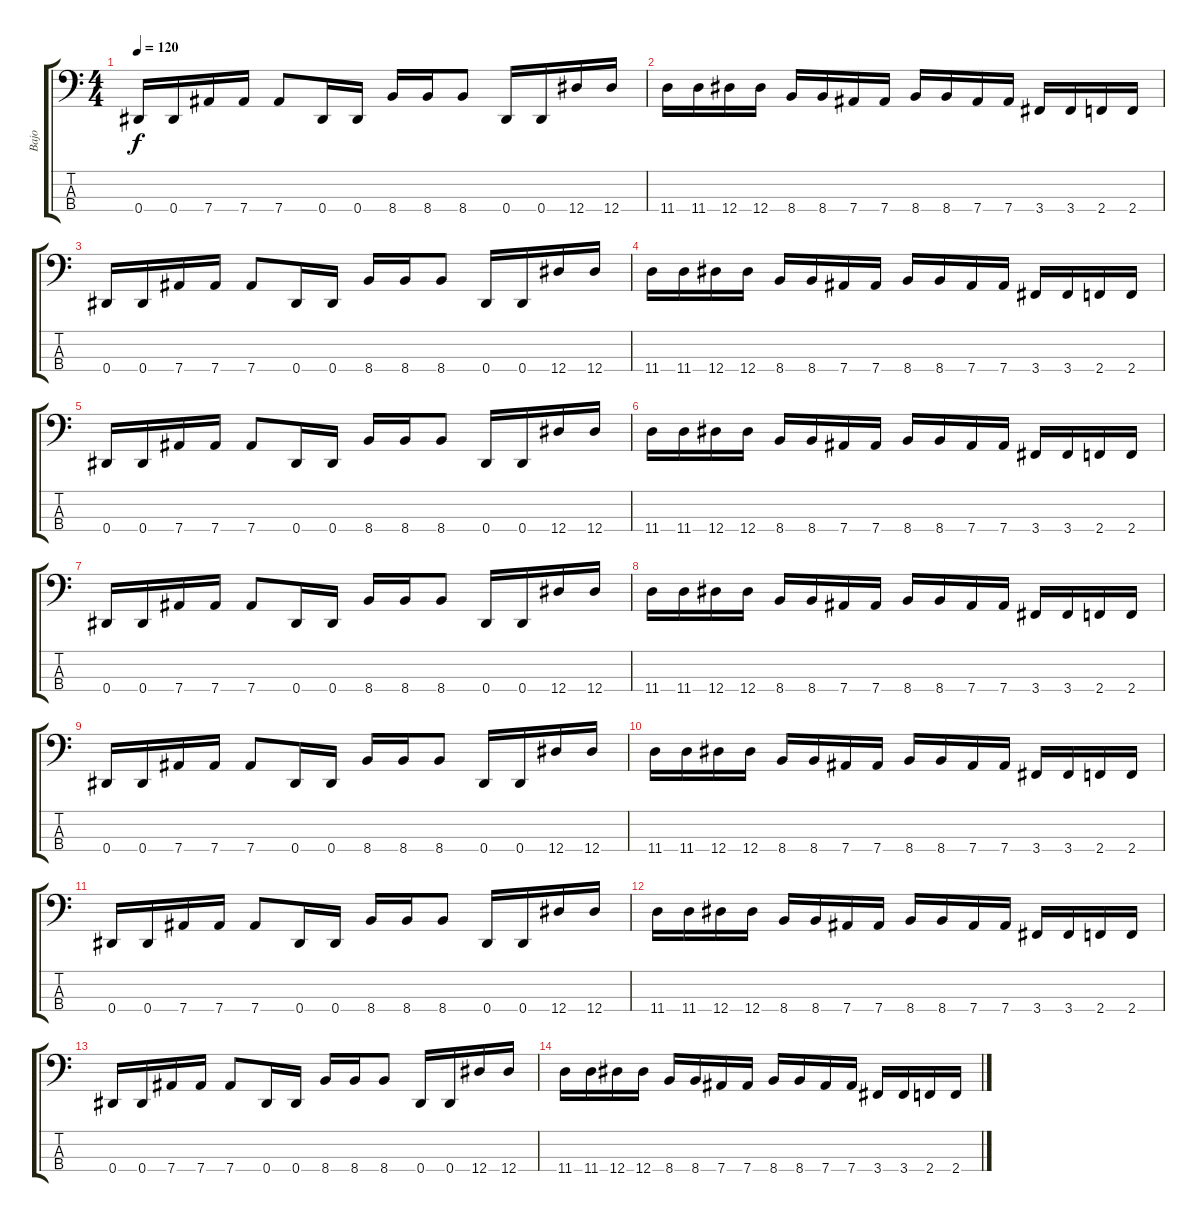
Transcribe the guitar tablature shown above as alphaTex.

\track ("Bajo" "Bajo") {instrument electricbassfinger}
\staff {score tabs}
\tuning (Gb2 Db2 Ab1 Eb1) {hide}
\ts (4 4)
\tempo 120
\clef f4
\ks c
0.4.16{dy f} 0.4.16 7.4.16 7.4.16 7.4.8 0.4.16 0.4.16 8.4.16 8.4.16 8.4.8 0.4.16 0.4.16 12.4.16 12.4.16 |
11.4.16 11.4.16 12.4.16 12.4.16 8.4.16 8.4.16 7.4.16 7.4.16 8.4.16 8.4.16 7.4.16 7.4.16 3.4.16 3.4.16 2.4.16 2.4.16 |
0.4.16 0.4.16 7.4.16 7.4.16 7.4.8 0.4.16 0.4.16 8.4.16 8.4.16 8.4.8 0.4.16 0.4.16 12.4.16 12.4.16 |
11.4.16 11.4.16 12.4.16 12.4.16 8.4.16 8.4.16 7.4.16 7.4.16 8.4.16 8.4.16 7.4.16 7.4.16 3.4.16 3.4.16 2.4.16 2.4.16 |
0.4.16 0.4.16 7.4.16 7.4.16 7.4.8 0.4.16 0.4.16 8.4.16 8.4.16 8.4.8 0.4.16 0.4.16 12.4.16 12.4.16 |
11.4.16 11.4.16 12.4.16 12.4.16 8.4.16 8.4.16 7.4.16 7.4.16 8.4.16 8.4.16 7.4.16 7.4.16 3.4.16 3.4.16 2.4.16 2.4.16 |
0.4.16 0.4.16 7.4.16 7.4.16 7.4.8 0.4.16 0.4.16 8.4.16 8.4.16 8.4.8 0.4.16 0.4.16 12.4.16 12.4.16 |
11.4.16 11.4.16 12.4.16 12.4.16 8.4.16 8.4.16 7.4.16 7.4.16 8.4.16 8.4.16 7.4.16 7.4.16 3.4.16 3.4.16 2.4.16 2.4.16 |
0.4.16 0.4.16 7.4.16 7.4.16 7.4.8 0.4.16 0.4.16 8.4.16 8.4.16 8.4.8 0.4.16 0.4.16 12.4.16 12.4.16 |
11.4.16 11.4.16 12.4.16 12.4.16 8.4.16 8.4.16 7.4.16 7.4.16 8.4.16 8.4.16 7.4.16 7.4.16 3.4.16 3.4.16 2.4.16 2.4.16 |
0.4.16 0.4.16 7.4.16 7.4.16 7.4.8 0.4.16 0.4.16 8.4.16 8.4.16 8.4.8 0.4.16 0.4.16 12.4.16 12.4.16 |
11.4.16 11.4.16 12.4.16 12.4.16 8.4.16 8.4.16 7.4.16 7.4.16 8.4.16 8.4.16 7.4.16 7.4.16 3.4.16 3.4.16 2.4.16 2.4.16 |
0.4.16 0.4.16 7.4.16 7.4.16 7.4.8 0.4.16 0.4.16 8.4.16 8.4.16 8.4.8 0.4.16 0.4.16 12.4.16 12.4.16 |
11.4.16 11.4.16 12.4.16 12.4.16 8.4.16 8.4.16 7.4.16 7.4.16 8.4.16 8.4.16 7.4.16 7.4.16 3.4.16 3.4.16 2.4.16 2.4.16
